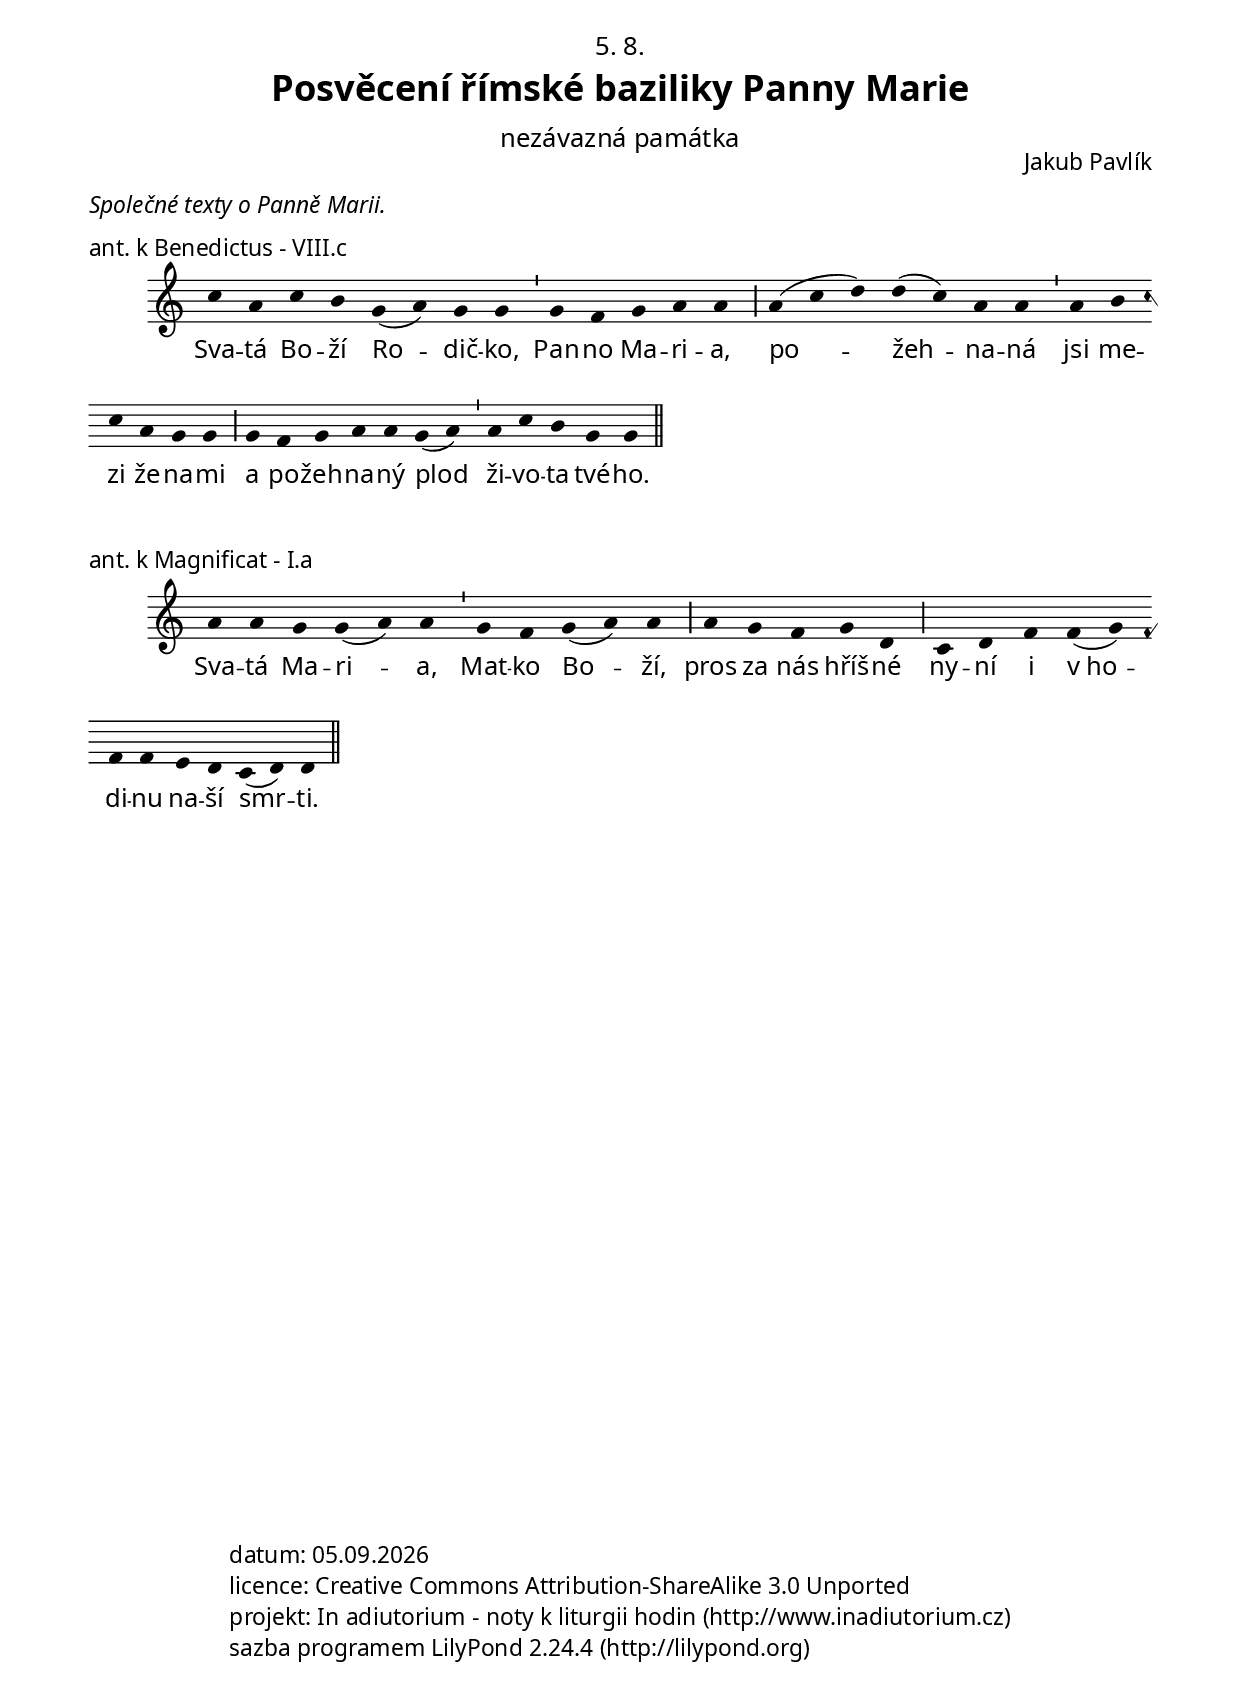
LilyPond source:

\version "2.19.16"

\include "../spolecne.ly"

\header {
  title = \markup\titleSvatek
            "Posvěcení římské baziliky Panny Marie"
            "nezávazná památka"
            "5. 8."
  composer = "Jakub Pavlík"
}

\markup\communia #'(#:maria)

\score {
  \relative c'' {
    \choralniRezim
    c4 a c b g( a) g g \barMin
    g f g a a \barMaior
    a( c d) d( c) a a \barMin
    a b c a g g \barMaior
    g f g a a g( a) \barMin
    a c b g g \barFinalis
  }
  \addlyrics {
    Sva -- tá Bo -- ží Ro -- dič -- ko,
    Pan -- no Ma -- ri -- a,
    po -- žeh -- na -- ná
    jsi me -- zi že -- na -- mi
    a po -- žeh -- na -- ný
    plod ži -- vo -- ta tvé -- ho.
  }
  \header {
    quid = "ant. k Benedictus"
    modus = "VIII"
    differentia = "c"
    psalmus = ""
    id = "aben"
    piece = \markup {\sestavTitulekBezZalmu}
  }
}

\score {
  \relative c'' {
    \choralniRezim
    a4 a g g( a) a \barMin
    g f g( a) a \barMaior
    a g f g d \barMaior
    c d f f( g) f f e d c( d) d \barFinalis
  }
  \addlyrics {
    Sva -- tá Ma -- ri -- a,
    Mat -- ko Bo -- ží,
    pros za nás hříš -- né
    ny -- ní i v_ho -- di -- nu na -- ší smr -- ti.
  }
  \header {
    quid = "ant. k Magnificat"
    modus = "I"
    differentia = "a"
    psalmus = ""
    fial = "marianske_antifony.ly#avemaria?cast&upraveno"
    id = "amag"
    piece = \markup {\sestavTitulekBezZalmu}
  }
}